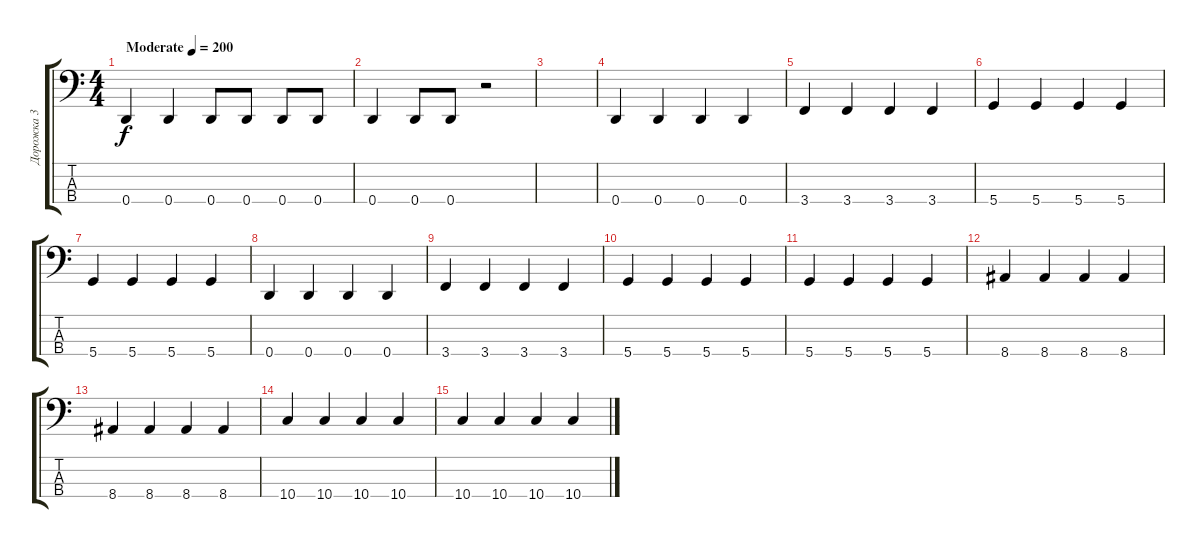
\track ("Дорожка 3" "Дорожка 3") {instrument electricbassfinger}
\staff {score tabs}
\tuning (G2 D2 A1 D1) {hide}
\ts (4 4)
\tempo (200 "Moderate")
\clef f4
\ks c
0.4.4{dy f instrument electricbassfinger} 0.4.4 0.4.8 0.4.8 0.4.8 0.4.8 |
0.4.4 0.4.8 0.4.8 r.2 |
|
0.4.4 0.4.4 0.4.4 0.4.4 |
3.4.4 3.4.4 3.4.4 3.4.4 |
5.4.4 5.4.4 5.4.4 5.4.4 |
5.4.4 5.4.4 5.4.4 5.4.4 |
0.4.4 0.4.4 0.4.4 0.4.4 |
3.4.4 3.4.4 3.4.4 3.4.4 |
5.4.4 5.4.4 5.4.4 5.4.4 |
5.4.4 5.4.4 5.4.4 5.4.4 |
8.4.4 8.4.4 8.4.4 8.4.4 |
8.4.4 8.4.4 8.4.4 8.4.4 |
10.4.4 10.4.4 10.4.4 10.4.4 |
10.4.4 10.4.4 10.4.4 10.4.4
